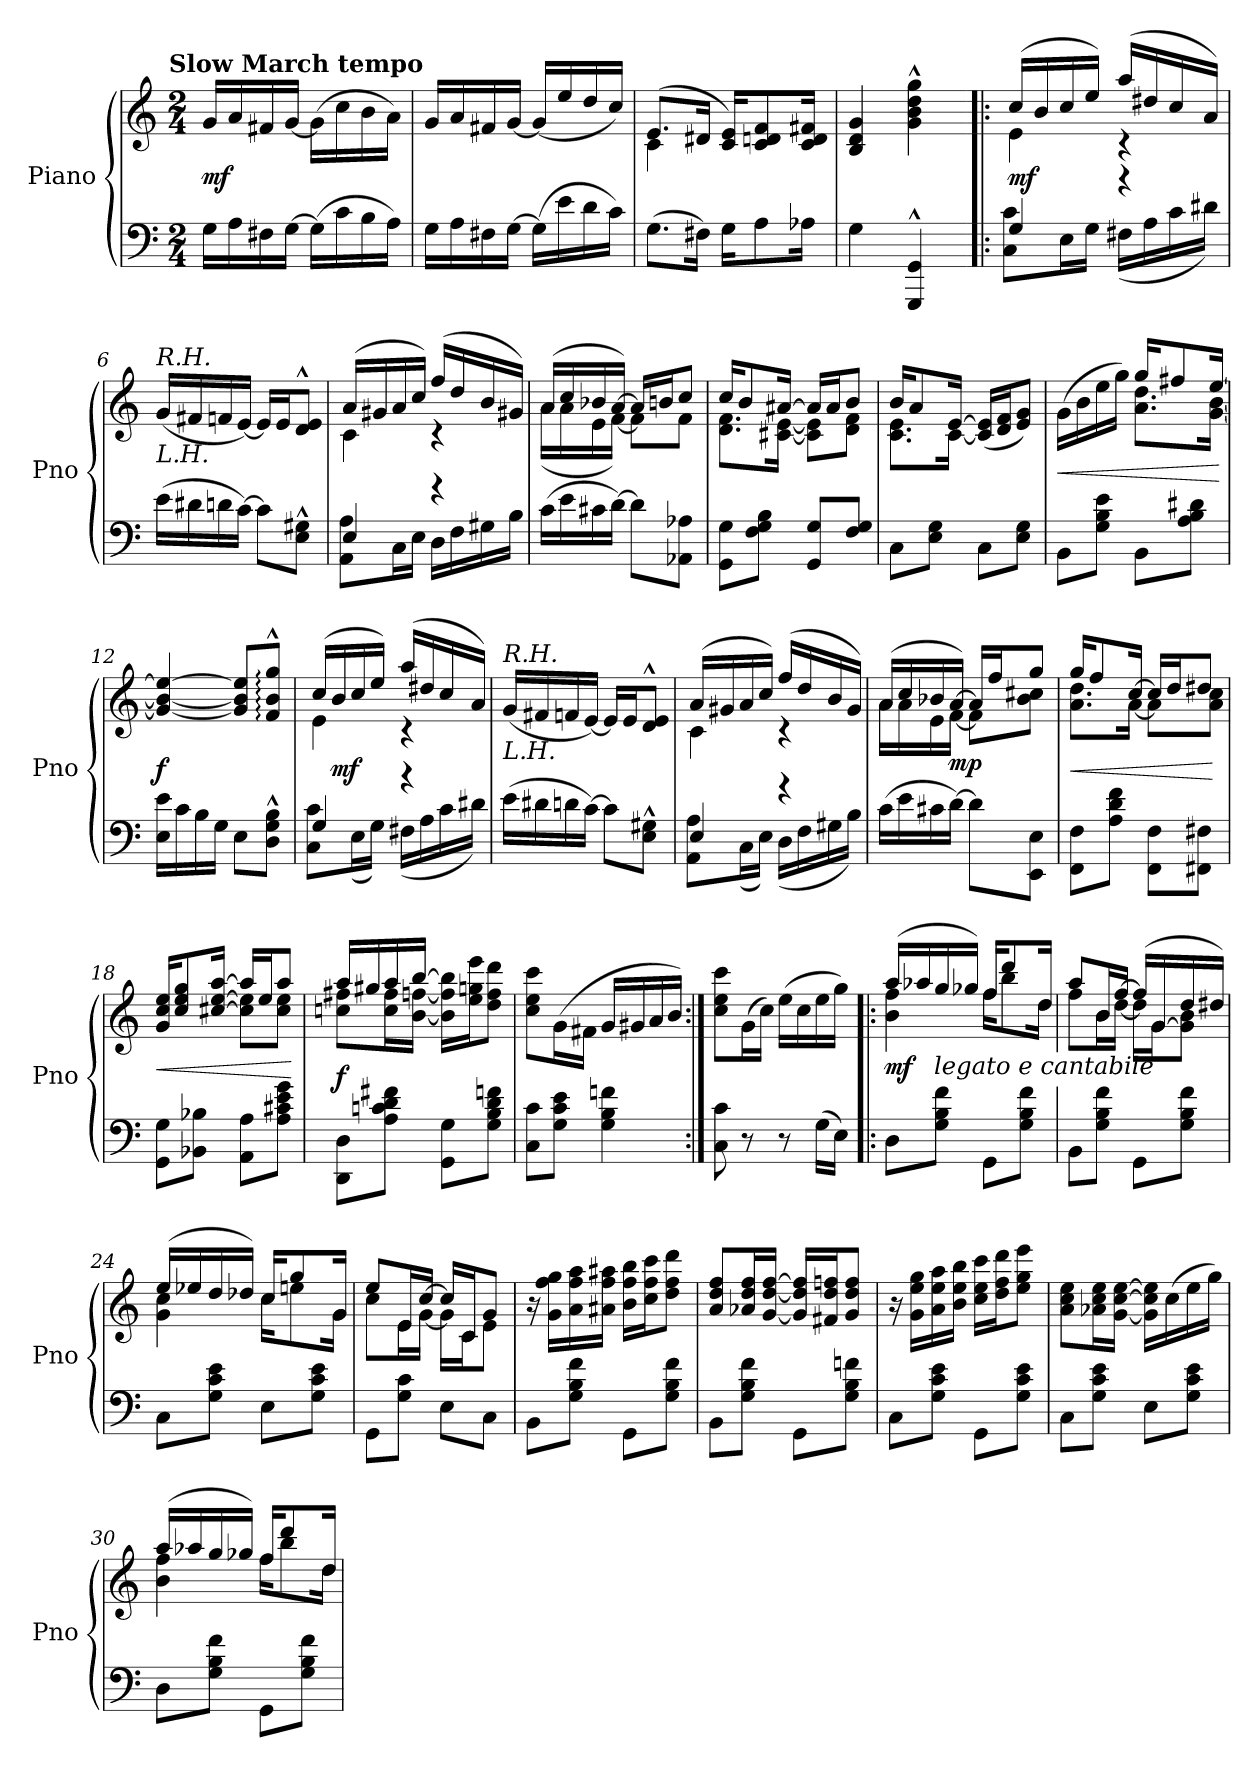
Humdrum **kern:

**kern	**kern	**dynam
*part1	*part1	*part1
*staff2	*staff1	*staff1/2
*I"Piano	*	*
*I'Pno	*	*
*clefF4	*clefG2	*
*k[]	*k[]	*
*C:	*C:	*
!!LO:TX:omd:t=Slow March tempo
*M2/4	*M2/4	*
*MM92	*MM92	*
=1	=1	=1
16GLL	16gLL	mf
16A	16a	.
16F#X	16f#X	.
[16GJJ	[16gJJ	.
(16GLL]	(16g\LL]	.
16c	16cc\	.
16B	16b\	.
16AJJ)	16a\JJ)	.
=2	=2	=2
16GLL	16gLL	.
16A	16a	.
16F#X	16f#X	.
[16GJJ	[16gJJ	.
(16GLL]	(16g/LL]	.
16e	16ee/	.
16d	16dd/	.
16cJJ)	16cc/JJ)	.
=3	=3	=3
*	*^	*
(8.GL	(8.eL	4c	.
16F#XJk)	16d#XJk	.	.
16GKL	16c 16eKL)	4ryy	.
8A	8c 8dn 8f	.	.
16A-XJk	16c 16d 16f#XJk	.	.
*	*v	*v	*
=4	=4	=4
4G	4B 4d 4g	.
4GGG^^ 4GG^^	4g^^ 4b^^ 4dd^^ 4gg^^	.
=5!|:	=5!|:	=5!|:
*^	*^	*
4G	8C 8cL	(16ccLL	4e	mf
.	.	16b	.	.
.	16EL	16cc	.	.
.	16GJJ	16eeJJ)	.	.
4r	(>16F#XLL	(16aaLL	4r	.
.	16A	16dd#X	.	.
.	16c	16cc	.	.
.	16d#XJJ)	16aJJ)	.	.
*	*	*v	*v	*
=6	=6	=6	=6
!	!	!LO:TX:a:i:t=R.H.	!
!	!	!LO:TX:b:i:t=L.H.	!
*v	*v	*	*
(16e\LL	(16g/LL	.
16d#X\	16f#X/	.
16dn\	16fn/	.
[16c\JJ)	[16e/JJ)	.
8c\L]	16e/LL]	.
.	16e/J	.
8E^^ 8G#X^^J	8d^^ 8e^^J	.
=7	=7	=7
*^	*^	*
4E	8AA 8AL	(16aLL	4c	.
.	.	16g#X	.	.
.	16CL	16a	.	.
.	16EJJ	16ccJJ)	.	.
4r	16DLL	(16ffLL	4rc	.
.	16F	16dd	.	.
.	16G#X	16b	.	.
.	16BJJ	16g#XJJ)	.	.
*v	*v	*	*	*
=8	=8	=8	=8
(16cLL	(16aLL	(16aLL	.
16e	16cc	16a	.
16c#X	16b-X	16e	.
[16dJJ)	[16aJJ)	[16fJJ)	.
8dL]	16aLL]	8fL]	.
.	16bnJ	.	.
8AA-X 8A-XJ	8ccJ	8fJ	.
=9	=9	=9	=9
8GG 8GL	16ccKL	8.d 8.fL	.
.	8b	.	.
8F 8G 8BJ	.	.	.
.	[16a#XJk	[16c#X [16eJk	.
8GG 8GL	16a#LL]	8c#] 8e]L	.
.	16a#J	.	.
8F 8GJ	8bJ	8d 8fJ	.
=10	=10	=10	=10
8CL	16bKL	8.c 8.eL	.
.	8a	.	.
8E 8GJ	.	.	.
.	[16eJk	[16cJk	.
8CL	(16c] 16e]LL	4ryy	.
.	16d 16fJ	.	.
8E 8GJ	8e 8gJ)	.	.
=11	=11	=11	=11
8BBL	(16gLL	4ryy	<
.	16b	.	.
8G 8B 8eJ	16ee	.	.
.	16ggJJ)	.	.
8BBL	16ggKL	8.a 8.ddL	.
.	8ff#X	.	.
8A 8B 8d#XJ	.	.	.
.	[16eeJk	[16g [>16bJk	.
*	*v	*v	*
.	.	[
=12	=12	=12
16E 16eLL	4g_/ 4b_/ 4ee_/	f
16c	.	.
16B	.	.
16GJJ	.	.
8EL	8g]/ 8b]/ 8ee]/L	.
8D^^ 8G^^ 8B^^J	8f:^^/ 8b:^^/ 8gg:^^/J	.
=13	=13	=13
*^	*^	*
4G	8C 8cL	(16ccLL	4e	.
.	.	16b	.	mf
.	(>16EL	16cc	.	.
.	16GJJ)	16eeJJ)	.	.
4r	(>16F#XLL	(16aaLL	4rc	.
.	16A	16dd#X	.	.
.	16c	16cc	.	.
.	16d#XJJ)	16aJJ)	.	.
*	*	*v	*v	*
=14	=14	=14	=14
!	!	!LO:TX:a:i:t=R.H.	!
!	!	!LO:TX:b:i:t=L.H.	!
*v	*v	*	*
(16e\LL	(16g/LL	.
16d#X\	16f#X/	.
16dn\	16fn/	.
[16c\JJ)	[16e/JJ)	.
8c\L]	16e/LL]	.
.	16e/J	.
8E^^ 8G#X^^J	8d^^ 8e^^J	.
=15	=15	=15
*^	*^	*
4E	8AA 8AL	(16aLL	4c	.
.	.	16g#X	.	.
.	(>16CL	16a	.	.
.	16EJJ)	16ccJJ)	.	.
4r	(>16DLL	(16ffLL	4rc	.
.	16F	16dd	.	.
.	16G#X	16b	.	.
.	16BJJ)	16g#JJ)	.	.
*v	*v	*	*	*
=16	=16	=16	=16
(16cLL	(16aLL	16aLL	.
16e	16cc	16a	.
16c#X	16b-X	16e	.
[16dJJ)	[16aJJ)	[16fJJ	mp
8dL]	16aLL]	8fL]	.
.	16ffJ	.	.
8EE 8EJ	8ggJ	8b- 8cc#XJ	.
=17	=17	=17	=17
8FF 8FL	16ggKL	8.a 8.ddL	<
.	8ff	.	.
8A 8d 8fJ	.	.	.
.	[16ccJk	[16aJk	.
8FF\ 8F\L	16ccLL]	8aL]	.
.	16ddJ	.	.
8FF#X\ 8F#X\J	8dd#XJ	8a 8ccJ	.
*	*v	*v	*
.	.	[
=18	=18	=18
*	*^	*
8GG 8GL	16g/ 16cc/ 16ee/KL	4ryy	<
.	8cc/ 8ee/ 8gg/	.	.
8BB-X 8B-XJ	.	.	.
.	[16cc#X/ [16ee/ [16aa/Jk	.	.
8AA 8AL	16aaLL]	8cc#] 8ee]L	.
.	16eeJ	.	.
8A 8c#X 8e 8gJ	8aaJ	8cc# 8eeJ	.
*	*v	*v	*
.	.	[
=19	=19	=19
*	*^	*
8DD 8DL	16aaLL	8ccn 8ff#XL	f
.	16gg#X	.	.
8A 8cn 8d 8f#XJ	16aa	16cc 16ff#L	.
.	[16bbJJ	[16b [16ffnJJ	.
8GG 8GL	4ryy	16b] 16ff] 16bb]LL	.
.	.	16ee 16ggn 16eeeJ	.
8G 8B 8d 8fnJ	.	8dd 8ff 8dddJ	.
*	*v	*v	*
=20	=20	=20
8C 8cL	8cc 8ee 8cccL	.
8G 8c 8eJ	(16gL	.
.	16f#XJJ	.
4G 4B 4fn	16gLL	.
.	16g#X	.
.	16a	.
.	16bJJ)	.
=21:|!	=21:|!	=21:|!
8C 8c	8cc 8ee 8cccL	.
8r	(16gL	.
.	16ccJJ)	.
8r	(16eeLL	.
.	16cc	.
(16GLL	16ee	.
16EJJ)	16ggJJ)	.
=22!|:	=22!|:	=22!|:
*	*^	*
!	!	!	!LO:DY:t=%s legato e cantabile
8DL	(16aaLL	4b 4ff	mf
.	16aa-X	.	.
8G 8B 8fJ	16gg	.	.
.	16gg-XJJ)	.	.
8GGL	16ffKL	16ffKL	.
.	8ddd	8bb	.
8G 8B 8fJ	.	.	.
.	16ddJk	16ddJk	.
=23	=23	=23	=23
8BBL	8aaL	8ffL	.
8G 8B 8fJ	16bL	16bL	.
.	[16ffJJ	[16ddJJ	.
8GGL	(16ffLL]	16ddLL]	.
.	[16g	16gJ	.
8G 8B 8fJ	16dd	8g] 8bJ	.
.	16dd#XJJ)	.	.
=24	=24	=24	=24
8CL	(16eeLL	4g 4cc	.
.	16ee-X	.	.
8G 8c 8eJ	16dd	.	.
.	16dd-XJJ)	.	.
8EL	16ccKL	16ccKL	.
.	8gg	8een	.
8G 8c 8eJ	.	.	.
.	16gJk	16gJk	.
=25	=25	=25	=25
8GGL	8eeL	8ccL	.
8G 8cJ	16eL	16eL	.
.	[16ccJJ	[16gJJ	.
8EL	16ccLL]	16gLL]	.
.	16cJ	16cJ	.
8CJ	8gJ	8eJ	.
*	*v	*v	*
=26	=26	=26
8BBL	16r	.
.	16g 16ff 16ggLL	.
8G 8B 8fJ	16a 16ff 16aa	.
.	16a#X 16ff 16aa#XJJ	.
8GGL	16b 16ff 16bbLL	.
.	16cc 16ff 16cccJ	.
8G 8B 8fJ	8dd 8ff 8dddJ	.
=27	=27	=27
8BBL	8a/ 8dd/ 8ff/L	.
8G 8B 8fJ	16a-X/ 16dd/ 16ff/L	.
.	[16g/ [16dd/ [16ff/JJ	.
8GGL	16g]/ 16dd]/ 16ff]/LL	.
.	16f#X/ 16dd/ 16ffn/J	.
8G 8B 8fnJ	8g/ 8dd/ 8ff/J	.
=28	=28	=28
8CL	16r	.
.	16g 16ee 16ggLL	.
8G 8c 8eJ	16a 16ee 16aa	.
.	16b 16ee 16bbJJ	.
8GGL	16cc 16ee 16cccLL	.
.	16dd 16ff 16dddJ	.
8G 8c 8eJ	8ee 8gg 8eeeJ	.
=29	=29	=29
8CL	8a 8cc 8eeL	.
8G 8c 8eJ	16a-X 16cc 16eeL	.
.	[16g [16cc [16eeJJ	.
8EL	16g] 16cc] 16ee]LL	.
.	(16cc	.
8G 8c 8eJ	16ee	.
.	16ggJJ)	.
=30	=30	=30
*	*^	*
8DL	(16aaLL	4b 4ff	.
.	16aa-X	.	.
8G 8B 8fJ	16gg	.	.
.	16gg-XJJ)	.	.
8GGL	16ffKL	16ffKL	.
.	8ddd	8bb	.
8G 8B 8fJ	.	.	.
.	16ddJk	16ddJk	.
*	*v	*v	*
=	=	=
*-	*-	*-
